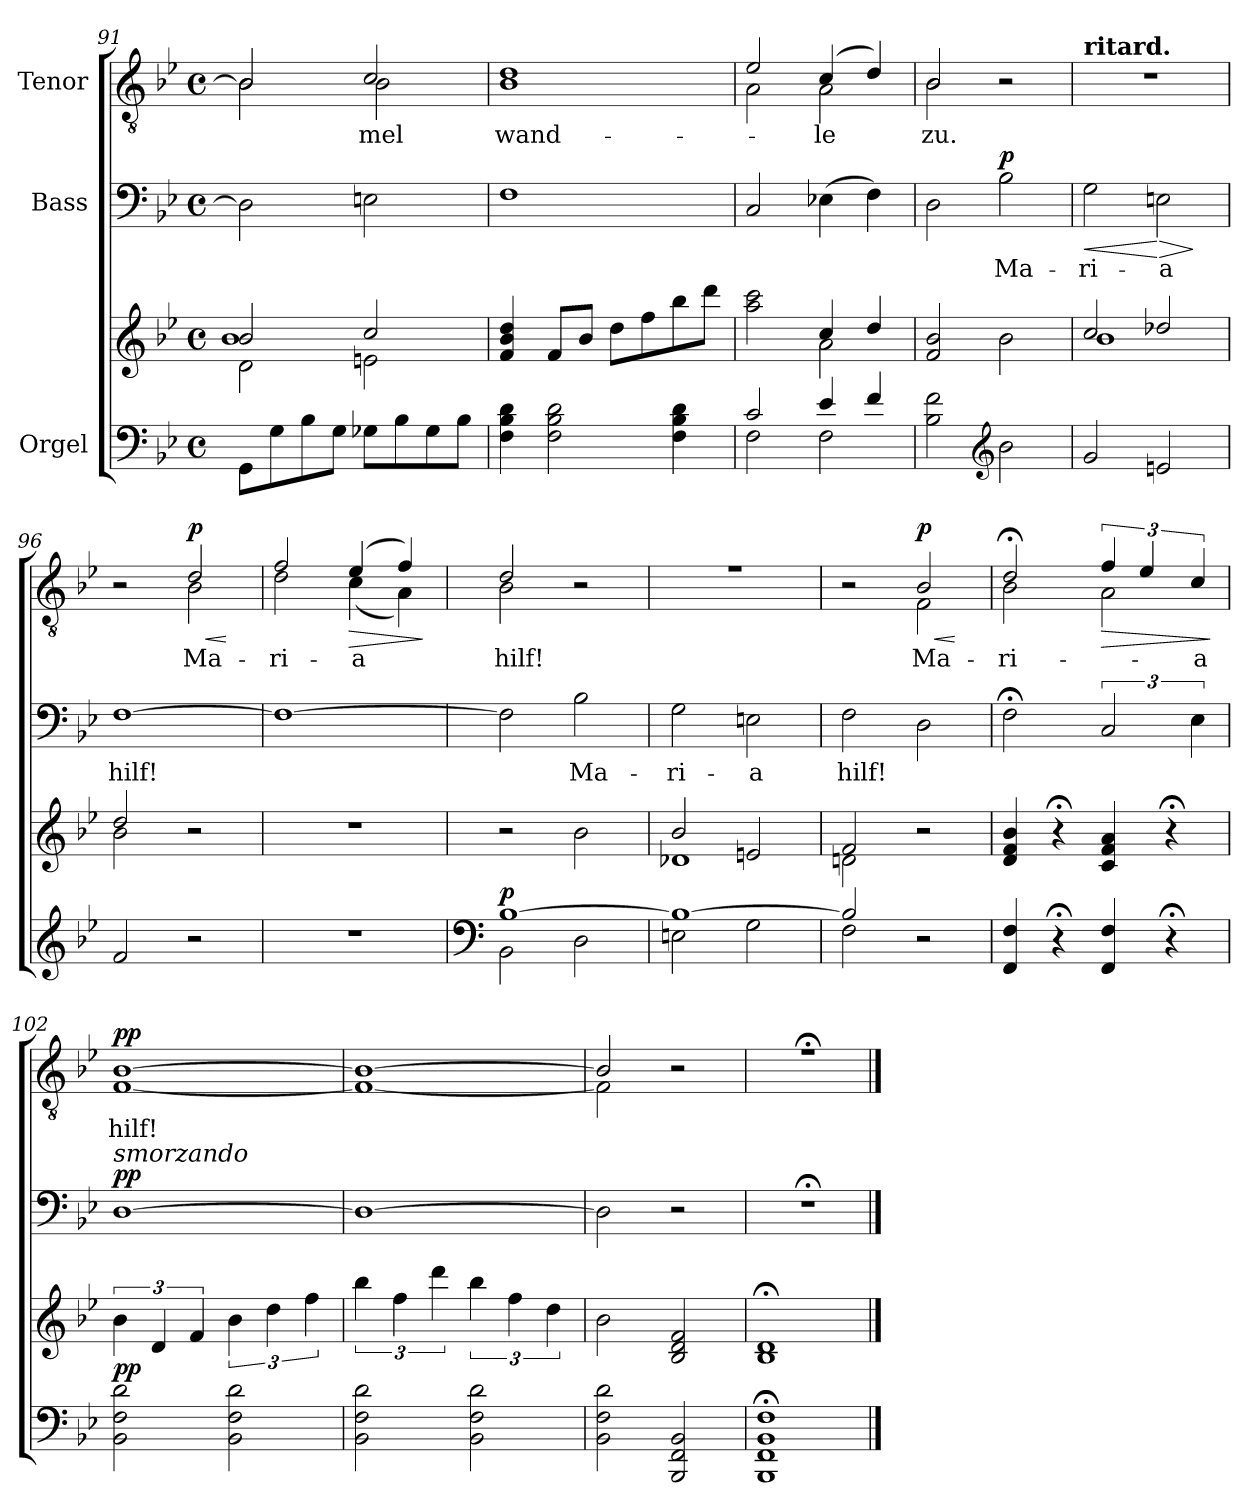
**kern	**kern	**dynam	**kern	**text	**dynam	**kern	**text	**dynam
*part3	*part3	*part3	*part2	*part2	*part2	*part1	*part1	*part1
*staff4	*staff3	*staff3/4	*staff2	*staff2	*staff2	*staff1	*staff1	*staff1
*I"Orgel	*	*	*I"Bass	*	*	*I"Tenor	*	*
*clefF4	*clefG2	*	*clefF4	*	*	*clefGv2	*	*
*k[b-e-]	*k[b-e-]	*	*k[b-e-]	*	*	*k[b-e-]	*	*
*M4/4	*M4/4	*	*M4/4	*	*	*M4/4	*	*
*met(c)	*met(c)	*	*met(c)	*	*	*met(c)	*	*
=91	=91	=91	=91	=91	=91	=91	=91	=91
*	*^	*	*	*	*	*^	*	*
*	*	*^	*	*	*	*	*	*	*	*
8GG\L	2b-/	2d\	1b-	.	2D\]	.	.	2B-/	2B-\]	.	.
8G\	.	.	.	.	.	.	.	.	.	.	.
8B-\	.	.	.	.	.	.	.	.	.	.	.
8G\J	.	.	.	.	.	.	.	.	.	.	.
!	!	!	!	!	!	!	!	!	!	!LO:LY:b	!
8G-X\L	2cc/	2en\	.	.	2En\	.	.	2c/	2B-\	-mel	.
8B-\	.	.	.	.	.	.	.	.	.	.	.
8G-\	.	.	.	.	.	.	.	.	.	.	.
8B-\J	.	.	.	.	.	.	.	.	.	.	.
*	*v	*v	*v	*	*	*	*	*	*	*	*
=92	=92	=92	=92	=92	=92	=92	=92	=92	=92
!	!	!	!	!	!	!	!	!LO:LY:b	!
4F\ 4B-\ 4d\	4f/ 4b-/ 4dd/	.	1F	.	.	1d	1B-	wand-	.
2F\ 2B-\ 2d\	8f/L	.	.	.	.	.	.	.	.
.	8b-/J	.	.	.	.	.	.	.	.
.	8dd\L	.	.	.	.	.	.	.	.
.	8ff\	.	.	.	.	.	.	.	.
4F\ 4B-\ 4d\	8bb-\	.	.	.	.	.	.	.	.
.	8ddd\J	.	.	.	.	.	.	.	.
!!LO:LB:g=z	!!
=93	=93	=93	=93	=93	=93	=93	=93	=93	=93
*^	*^	*	*	*	*	*	*	*	*
2c/	2F\	2aa\ 2ccc\	2ryy	.	2C/	.	.	2e-/	2A\	.	.
!	!	!	!	!	!	!	!	!	!	!LO:LY:b	!
4e-/	2F\	4cc/	2a\	.	(4E-X\	.	.	(4c/	2A\	-le	.
4f/	.	4dd/	.	.	4F\)	.	.	4d/)	.	.	.
*v	*v	*	*	*	*	*	*	*	*	*	*
*	*v	*v	*	*	*	*	*	*	*	*
=94	=94	=94	=94	=94	=94	=94	=94	=94	=94
!	!	!	!	!	!	!	!	!LO:LY:b	!
2B-\ 2f\	2f/ 2b-/	.	2D\	.	.	2B-/	2B-\	zu.	.
*clefG2	*	*	*	*	*	*	*	*	*
!	!	!	!	!LO:LY:b	!LO:DY:a	!	!	!	!
2b-\	2b-\	.	2B-\	Ma-	p	2r	2ryy	.	.
=95	=95	=95	=95	=95	=95	=95	=95	=95	=95
*	*^	*	*	*	*	*	*	*	*
!	!	!	!	!	!	!	!LO:TX:a:B:t=ritard.	!	!	!
!	!	!	!	!	!LO:LY:b	!LO:HP:b	!	!	!	!
2g/	2cc/	1b-	.	2G\	-ri-	<	1r	1ryy	.	.
!	!	!	!	!	!LO:LY:b	!LO:HP:n=1:b	!	!	!	!
2en/	2dd-X/	.	.	2En\	-a	[ >	.	.	.	.
*	*v	*v	*	*	*	*	*v	*v	*	*
.	.	.	.	.	]	.	.	.
=96	=96	=96	=96	=96	=96	=96	=96	=96
*	*^	*	*	*	*	*	*	*
!	!	!	!	!	!LO:LY:b	!	!	!	!
*	*	*	*	*	*	*	*^	*	*
2f/	2dd/	2b-\	.	[1F	hilf!	.	2r	2ryy	.	.
!	!	!	!	!	!	!	!	!	!LO:LY:b	!LO:HP:b
!	!	!	!	!	!	!	!	!	!	!LO:DY:n=1:a
2r	2r	2ryy	.	.	.	.	2d/	2B-\	Ma-	< p
*	*v	*v	*	*	*	*	*v	*v	*	*
.	.	.	.	.	.	.	.	[
=97	=97	=97	=97	=97	=97	=97	=97	=97
!	!	!	!	!	!	!	!LO:LY:b	!
*	*	*	*	*	*	*^	*	*
1r	1r	.	1F_	.	.	2f/	2d\	-ri-	.
!	!	!	!	!	!	!	!	!LO:LY:b	!LO:HP:b
.	.	.	.	.	.	(4e-/	(4c\	-a	>
.	.	.	.	.	.	4f/)	4A\)	.	.
*	*	*	*	*	*	*v	*v	*	*
.	.	.	.	.	.	.	.	]
=98	=98	=98	=98	=98	=98	=98	=98	=98
*clefF4	*	*	*	*	*	*	*	*
*^	*	*	*	*	*	*	*	*
!	!	!	!LO:DY:a=2	!	!	!	!	!LO:LY:b	!
*	*	*	*	*	*	*	*^	*	*
[1B-	2BB-\	2r	p	2F\]	.	.	2d/	2B-\	hilf!	.
!	!	!	!	!	!LO:LY:b	!	!	!	!	!
.	2D\	2b-\	.	2B-\	Ma-	.	2r	2ryy	.	.
!!LO:LB:g=z	!!
=99	=99	=99	=99	=99	=99	=99	=99	=99	=99	=99
*	*	*^	*	*	*	*	*	*	*	*
!	!	!	!	!	!	!LO:LY:b	!	!	!	!	!
1B-_	2En\	2b-/	1d-X	.	2G\	-ri-	.	1r	1ryy	.	.
!	!	!	!	!	!	!LO:LY:b	!	!	!	!	!
.	2G\	2en/	.	.	2En\	-a	.	.	.	.	.
=100	=100	=100	=100	=100	=100	=100	=100	=100	=100	=100	=100
!	!	!	!	!	!	!LO:LY:b	!	!	!	!	!
2B-/]	2F\	2f/	2dn\	.	2F\	hilf!	.	2r	2ryy	.	.
!	!	!	!	!	!	!	!	!	!	!LO:LY:b	!LO:HP:b
!	!	!	!	!	!	!	!	!	!	!	!LO:DY:n=1:a
2r	2ryy	2r	2ryy	.	2D\	.	.	2B-/	2F\	Ma-	< p
*v	*v	*	*	*	*	*	*	*v	*v	*	*
*	*v	*v	*	*	*	*	*	*	*
.	.	.	.	.	.	.	.	[
=101	=101	=101	=101	=101	=101	=101	=101	=101
!	!	!	!	!	!	!	!LO:LY:b	!
*	*	*	*	*	*	*^	*	*
4FF/ 4F/	4d/ 4f/ 4b-/	.	2F;<\	.	.	2d;</	2B-\	-ri-	.
4r;<	4r;<	.	.	.	.	.	.	.	.
!	!	!	!	!	!	!	!	!	!LO:HP:b
4FF/ 4F/	4c/ 4f/ 4a/	.	3C/	.	.	6f/	2A\	.	>
.	.	.	.	.	.	6e-/	.	.	.
4r;<	4r;<	.	.	.	.	.	.	.	.
!	!	!	!	!	!	!	!	!LO:LY:b	!
.	.	.	6E-\	.	.	6c/	.	-a	.
*	*	*	*	*	*	*v	*v	*	*
.	.	.	.	.	.	.	.	]
=102	=102	=102	=102	=102	=102	=102	=102	=102
!	!	!	!	!	!	!LO:TX:a:i:t=smorzando	!	!
!	!	!	!LO:TX:a:i:t=smorzando	!	!	!	!	!
!	!	!LO:DY:a=2	!	!	!LO:DY:a	!	!LO:LY:b	!LO:DY:a
*	*	*	*	*	*	*^	*	*
2BB-\ 2F\ 2d\	6b-\	pp	[1D	.	pp	[1B-	[1F	hilf!	pp
.	6d/	.	.	.	.	.	.	.	.
.	6f/	.	.	.	.	.	.	.	.
2BB-\ 2F\ 2d\	6b-\	.	.	.	.	.	.	.	.
.	6dd\	.	.	.	.	.	.	.	.
.	6ff\	.	.	.	.	.	.	.	.
=103	=103	=103	=103	=103	=103	=103	=103	=103	=103
2BB-\ 2F\ 2d\	6bb-\	.	1D_	.	.	1B-_	1F_	.	.
.	6ff\	.	.	.	.	.	.	.	.
.	6ddd\	.	.	.	.	.	.	.	.
2BB-\ 2F\ 2d\	6bb-\	.	.	.	.	.	.	.	.
.	6ff\	.	.	.	.	.	.	.	.
.	6dd\	.	.	.	.	.	.	.	.
=104	=104	=104	=104	=104	=104	=104	=104	=104	=104
2BB-\ 2F\ 2d\	2b-\	.	2D\]	.	.	2B-/]	2F\]	.	.
2BBB-/ 2FF/ 2BB-/	2B-/ 2d/ 2f/	.	2r	.	.	2r	2ryy	.	.
=105	=105	=105	=105	=105	=105	=105	=105	=105	=105
1BBB-;< 1FF;< 1BB-;< 1F;<	1B-;< 1d;<	.	1r;<	.	.	1r;<	1ryy	.	.
*	*	*	*	*	*	*v	*v	*	*
==	==	==	==	==	==	==	==	==
*-	*-	*-	*-	*-	*-	*-	*-	*-
